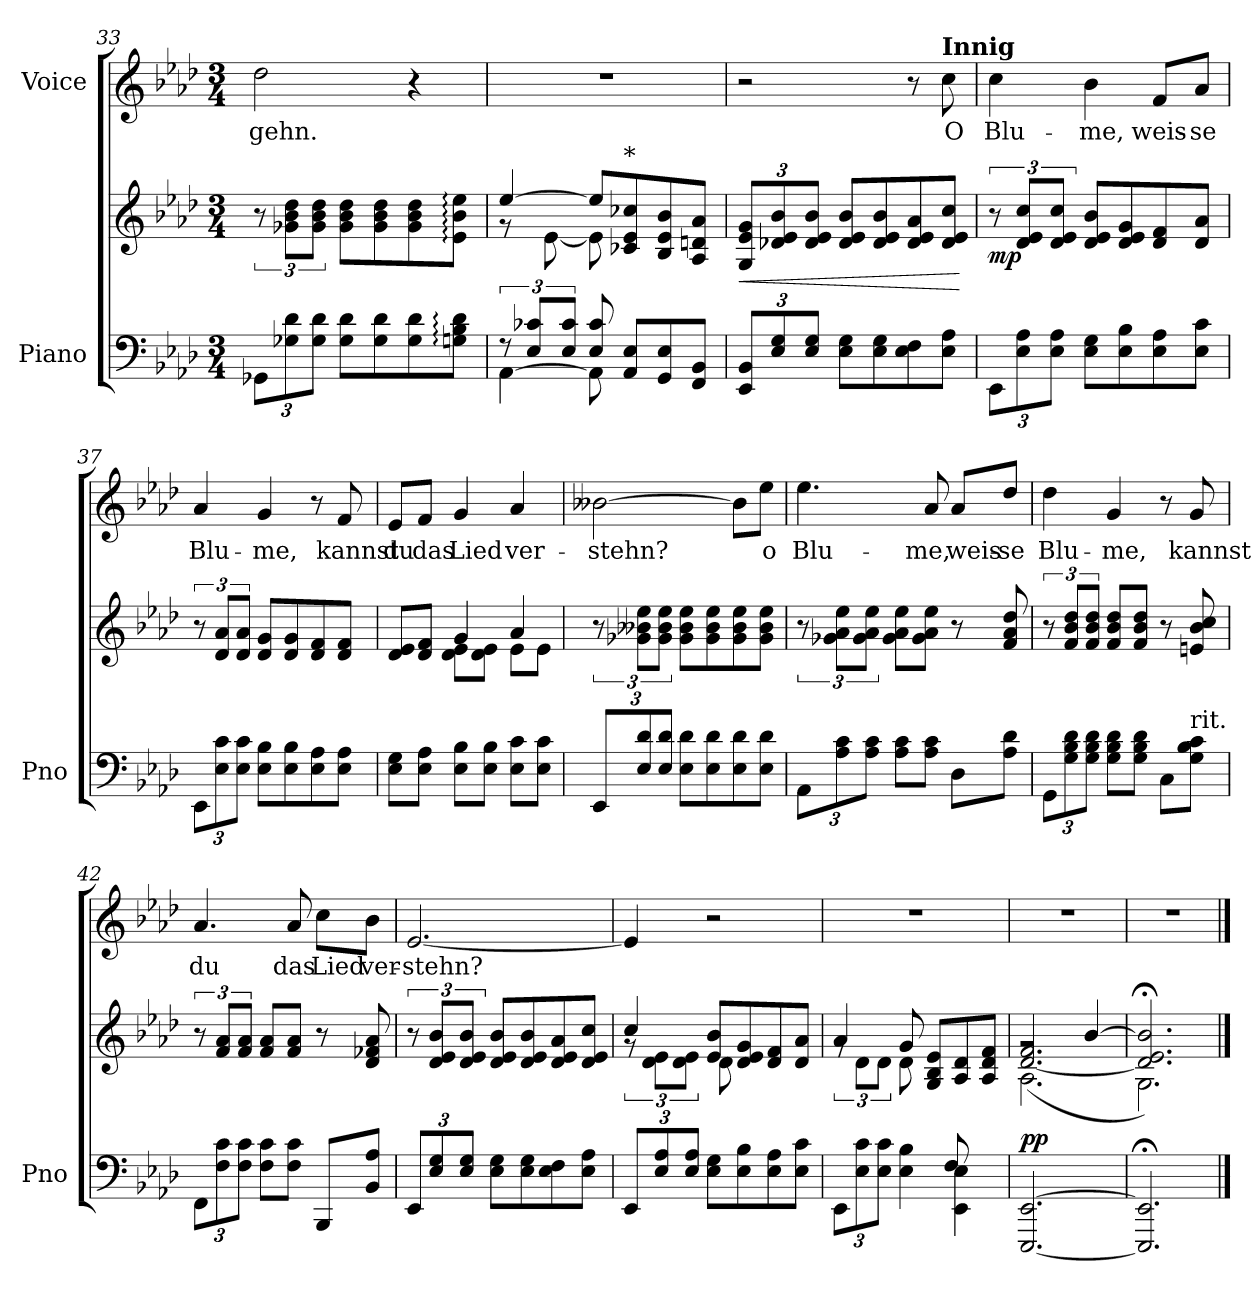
**kern	**kern	**dynam	**kern	**text
*part2	*part2	*part2	*part1	*part1
*staff3	*staff2	*staff2/3	*staff1	*staff1
*I"Piano	*	*	*I"Voice	*
*I'Pno	*	*	*	*
*clefF4	*clefG2	*	*clefG2	*
*k[b-e-a-d-]	*k[b-e-a-d-]	*	*k[b-e-a-d-]	*
*M3/4	*M3/4	*	*M3/4	*
*Xbrackettup	*	*	*	*
=33	=33	=33	=33	=33
!	!	!	!	!LO:LY:b
12GG-X\L	12r	.	2dd-\	-gehn.
12G-X\ 12d-\	12g-X\ 12b-\ 12dd-\L	.	.	.
12G-\ 12d-\J	12g-\ 12b-\ 12dd-\J	.	.	.
8G-\ 8d-\L	8g-\ 8b-\ 8dd-\L	.	.	.
8G-\ 8d-\	8g-\ 8b-\ 8dd-\	.	.	.
8G-\ 8d-\	8g-\ 8b-\ 8dd-\	.	4r	.
8Gn\: 8B-\: 8d-\:J	8e-\: 8b-\: 8ee-\:J	.	.	.
=34	=34	=34	=34	=34
*brackettup	*	*	*	*
*^	*^	*	*	*
*	*^	*	*	*	*	*
12rF	4ryy	[4AA-\	[4ee-/	8rg	.	2.r	.
12E-/ 12c-X/L	.	.	.	.	.	.	.
.	.	.	.	[8e-\	.	.	.
12E-/ 12c-/J	.	.	.	.	.	.	.
8E-/ 8c-/	8AA-\]	2ryy	8ee-/L]	8e-\]	.	.	.
!	!	!	!LO:TX:a:t=*	!	!	!	!
8AA-/ 8E-/L	4.ryy	.	8c-X/ 8e-/ 8cc-i/	4.ryy	.	.	.
8GG/ 8E-/	.	.	8B-/ 8e-/ 8b-/	.	.	.	.
8FF/ 8BB-/J	.	.	8A-/ 8dn/ 8a-/J	.	.	.	.
*v	*v	*v	*	*	*	*	*
*	*v	*v	*	*	*
!!LO:LB:g=z
=35	=35	=35	=35	=35
*Xbrackettup	*Xbrackettup	*	*	*
!	!	!LO:HP:b	!	!
12EE-/ 12BB-/L	12G/ 12e-/ 12g/L	<	2r	.
12E-/ 12G/	12d-X/ 12e-/ 12b-/	.	.	.
12E-/ 12G/J	12d-/ 12e-/ 12b-/J	.	.	.
8E-\ 8G\L	8d-/ 8e-/ 8b-/L	.	.	.
8E-\ 8G\	8d-/ 8e-/ 8b-/	.	.	.
8E-\ 8F\	8d-/ 8e-/ 8a-/	.	8r	.
!	!	!	!LO:TX:a:B:t=Innig	!
!	!	!	!	!LO:LY:b
8E-\ 8A-\J	8d-/ 8e-/ 8cc/J	.	8cc\	O
.	.	[	.	.
=36	=36	=36	=36	=36
*	*brackettup	*	*	*
!	!	!LO:DY:b	!	!LO:LY:b
12EE-\L	12r	mp	4cc\	Blu-
12E-\ 12A-\	12d-/ 12e-/ 12cc/L	.	.	.
12E-\ 12A-\J	12d-/ 12e-/ 12cc/J	.	.	.
!	!	!	!	!LO:LY:b
8E-\ 8G\L	8d-/ 8e-/ 8b-/L	.	4b-\	-me,
8E-\ 8B-\	8d-/ 8e-/ 8g/	.	.	.
!	!	!	!	!LO:LY:b
8E-\ 8A-\	8d-/ 8f/	.	8f/L	weis-
!	!	!	!	!LO:LY:b
8E-\ 8c\J	8d-/ 8a-/J	.	8a-/J	-se
=37	=37	=37	=37	=37
!	!	!	!	!LO:LY:b
12EE-\L	12r	.	4a-/	Blu-
12E-\ 12c\	12d-/ 12a-/L	.	.	.
12E-\ 12c\J	12d-/ 12a-/J	.	.	.
!	!	!	!	!LO:LY:b
8E-\ 8B-\L	8d-/ 8g/L	.	4g/	-me,
8E-\ 8B-\	8d-/ 8g/	.	.	.
8E-\ 8A-\	8d-/ 8f/	.	8r	.
!	!	!	!	!LO:LY:b
8E-\ 8A-\J	8d-/ 8f/J	.	8f/	kannst
=38	=38	=38	=38	=38
*	*^	*	*	*
!	!	!	!	!	!LO:LY:b
8E-\ 8G\L	8d-/ 8e-/L	4rcyy	.	8e-/L	du
!	!	!	!	!	!LO:LY:b
8E-\ 8A-\J	8d-/ 8f/J	.	.	8f/J	das
!	!	!	!	!	!LO:LY:b
8E-\ 8B-\L	4g/	8d-\ 8e-\L	.	4g/	Lied
8E-\ 8B-\J	.	8d-\ 8e-\J	.	.	.
!	!	!	!	!	!LO:LY:b
8E-\ 8c\L	4a-/	8e-\L	.	4a-/	ver-
8E-\ 8c\J	.	8e-\J	.	.	.
=39	=39	=39	=39	=39	=39
!	!	!	!	!	!LO:LY:b
*	*v	*v	*	*	*
12EE-/L	12r	.	[2b--X\	-stehn?
12E-/ 12d-/	12g-X\ 12b--X\ 12ee-\L	.	.	.
12E-/ 12d-/J	12g-\ 12b--\ 12ee-\J	.	.	.
8E-\ 8d-\L	8g-\ 8b--\ 8ee-\L	.	.	.
8E-\ 8d-\	8g-\ 8b--\ 8ee-\	.	.	.
8E-\ 8d-\	8g-\ 8b--\ 8ee-\	.	8b--\L]	.
!	!	!	!	!LO:LY:b
8E-\ 8d-\J	8g-\ 8b--\ 8ee-\J	.	8ee-\J	o
!!LO:LB:g=z
=40	=40	=40	=40	=40
!	!	!	!	!LO:LY:b
12AA-\L	12r	.	4.ee-\	Blu-
12A-\ 12c\	12g-X\ 12a-\ 12ee-\L	.	.	.
12A-\ 12c\J	12g-\ 12a-\ 12ee-\J	.	.	.
8A-\ 8c\L	8g-\ 8a-\ 8ee-\L	.	.	.
!	!	!	!	!LO:LY:b
8A-\ 8c\J	8g-\ 8a-\ 8ee-\J	.	8a-/	-me,
!	!	!	!	!LO:LY:b
8D-\L	8r	.	8a-/L	weis-
!	!	!	!	!LO:LY:b
8A-\ 8d-\J	8f/ 8a-/ 8dd-/	.	8dd-/J	-se
!!LO:LB:g=z
=41	=41	=41	=41	=41
!	!	!	!	!LO:LY:b
12GG\L	12r	.	4dd-\	Blu-
12G\ 12B-\ 12d-\	12f/ 12b-/ 12dd-/L	.	.	.
12G\ 12B-\ 12d-\J	12f/ 12b-/ 12dd-/J	.	.	.
!	!	!	!	!LO:LY:b
8G\ 8B-\ 8d-\L	8f/ 8b-/ 8dd-/L	.	4g/	-me,
8G\ 8B-\ 8d-\J	8f/ 8b-/ 8dd-/J	.	.	.
8C\L	8r	.	8r	.
*	*	*	*MM63	*
!LO:TX:a:t=rit.	!	!	!	!
!	!	!	!	!LO:LY:b
8G\ 8B-\ 8c\J	8en/ 8b-/ 8cc/	.	8g/	kannst
=42	=42	=42	=42	=42
!	!	!	!	!LO:LY:b
12FF\L	12r	.	4.a-/	du
12F\ 12c\	12f/ 12a-/L	.	.	.
12F\ 12c\J	12f/ 12a-/J	.	.	.
8F\ 8c\L	8f/ 8a-/L	.	.	.
!	!	!	!	!LO:LY:b
8F\ 8c\J	8f/ 8a-/J	.	8a-/	das
*	*	*	*MM60	*
!	!	!	!	!LO:LY:b
8BBB-/L	8r	.	8cc\L	Lied
!	!	!	!	!LO:LY:b
8BB-/ 8A-/J	8d-/ 8f-X/ 8a-/	.	8b-\J	ver-
=43	=43	=43	=43	=43
*	*	*	*MM59	*
!	!	!	!	!LO:LY:b
12EE-/L	12r	.	[2.e-/	-stehn?
12E-/ 12G/	12d-/ 12e-/ 12b-/L	.	.	.
12E-/ 12G/J	12d-/ 12e-/ 12b-/J	.	.	.
8E-\ 8G\L	8d-/ 8e-/ 8b-/L	.	.	.
8E-\ 8G\	8d-/ 8e-/ 8b-/	.	.	.
8E-\ 8F\	8d-/ 8e-/ 8a-/	.	.	.
8E-\ 8A-\J	8d-/ 8e-/ 8cc/J	.	.	.
=44	=44	=44	=44	=44
*	*^	*	*	*
12EE-/L	4cc/	12rg	.	4e-/]	.
12E-/ 12A-/	.	12d-\ 12e-\L	.	.	.
12E-/ 12A-/J	.	12d-\ 12e-\J	.	.	.
*	*	*	*	*MM56	*
8E-\ 8G\L	8e-/ 8b-/L	8d-\	.	2r	.
8E-\ 8B-\	8d-/ 8e-/ 8g/	8reyy	.	.	.
8E-\ 8A-\	8d-/ 8f/	4reyy	.	.	.
8E-\ 8c\J	8d-/ 8a-/J	.	.	.	.
=45	=45	=45	=45	=45	=45
*	*	*	*	*MM55	*
*^	*	*	*	*	*
12EE-\L	4rAyy	4a-/	12rg	.	2.r	.
12E-\ 12c\	.	.	12d-\L	.	.	.
12E-\ 12c\J	.	.	12d-\J	.	.	.
4E-\ 4B-\	4rBByy	8g/	8d-\	.	.	.
.	.	8G/ 8B-/ 8e-/L	8rAyy	.	.	.
4EE-\ 4E-\	8F/	8A-/ 8d-/	4rAyy	.	.	.
.	8rAyy	8A-/ 8d-/ 8f/J	.	.	.	.
=46	=46	=46	=46	=46	=46	=46
*	*	*	*^	*	*	*
!	!	!	!	!	!LO:DY:a=2	!	!
*v	*v	*	*	*	*	*	*
[2.EEE-/ [2.EE-/	2rg	(>[2.d-/ 2.f/	2.A-\	pp	2.r	.
.	[4b-/	.	.	.	.	.
*	*	*v	*v	*	*	*
=47	=47	=47	=47	=47	=47
2.EEE-/]; 2.EE-/];	2.d-/];< 2.e-/;< 2.b-/];<)	2.G\	.	2.r	.
*	*v	*v	*	*	*
==	==	==	==	==
*-	*-	*-	*-	*-
